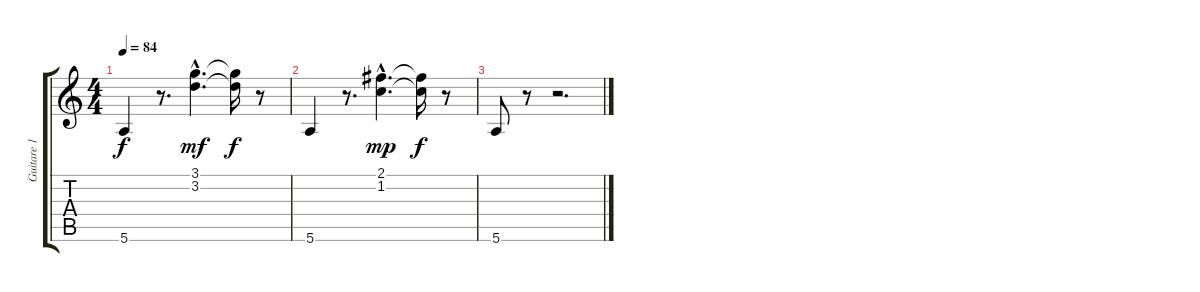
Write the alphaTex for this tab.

\track ("Guitare 1" "Guitare 1") {instrument distortionguitar}
\staff {score tabs}
\tuning (E4 B3 G3 D3 A2 E2) {hide}
\ts (4 4)
\tempo 84
\clef g2
\ks c
5.6.4{dy f} r.8{d} (3.1{hac} 3.2{hac}).4{d dy mf} (3.1{t} 3.2{t}).16{dy f} r.8 |
5.6.4 r.8{d} (2.1{hac} 1.2{hac}).4{d dy mp} (2.1{t} 1.2{t}).16{dy f} r.8 |
5.6.8 r.8 r.2{d}
